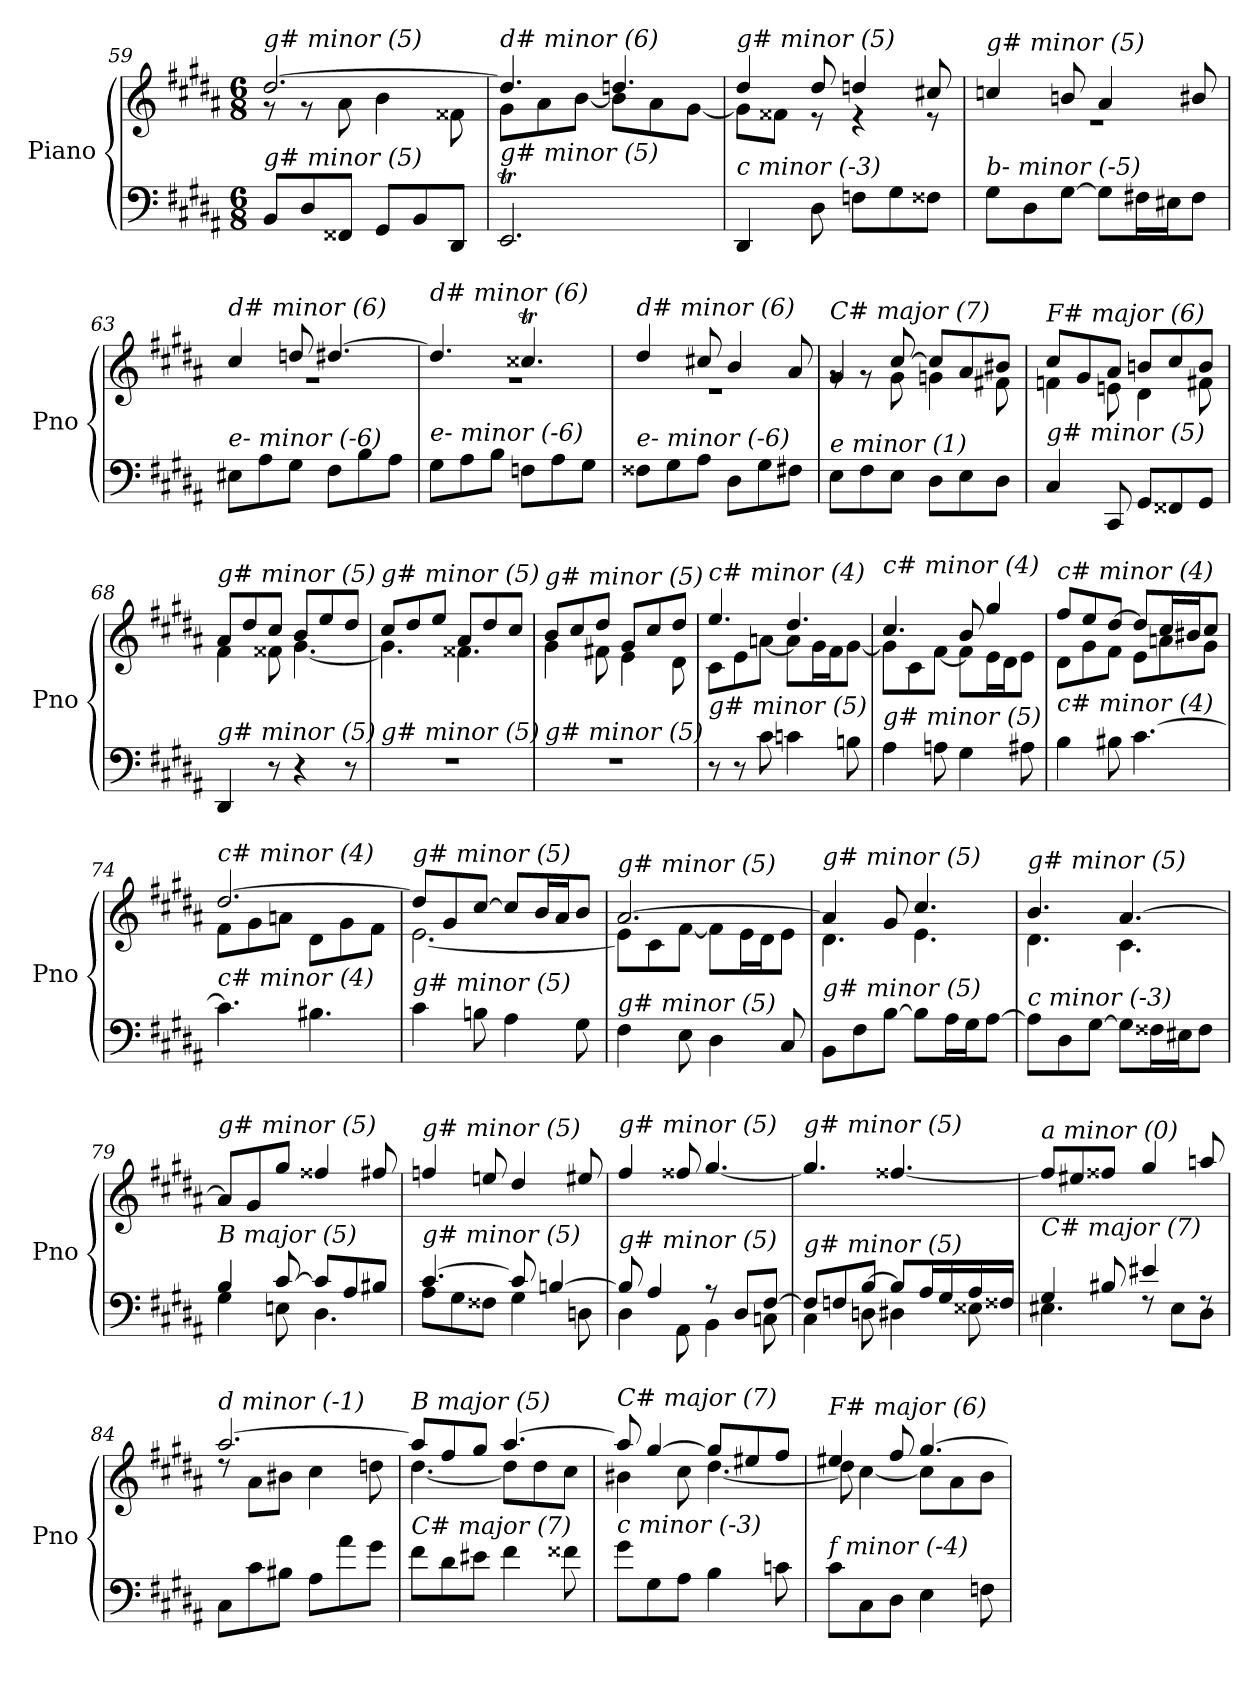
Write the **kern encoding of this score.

**kern	**kern
*part1	*part1
*staff2	*staff1
*I"Piano	*
*I'Pno	*
*clefF4	*clefG2
*k[f#c#g#d#a#]	*k[f#c#g#d#a#]
*M6/8	*M6/8
=59	=59
*	*^
!	!LO:TX:i:t=g# minor (5)	!
!LO:TX:i:t=g# minor (5)	!	!
8BB/L	[2.dd#/	8r
8D#/	.	8r
8FF##X/J	.	8a#\
8GG#/L	.	4b\
8BB/	.	.
8DD#/J	.	8f##X\
=60	=60	=60
!	!LO:TX:i:t=d# minor (6)	!
!LO:TX:i:t=g# minor (5)	!	!
2.EET/	4.dd#/]	8g#\L
.	.	8a#\
.	.	[8b\J
.	4.ddni/	8b\L]
.	.	8a#\
.	.	[8g#\J
!!LO:PB:g=z	!!
=61	=61	=61
!	!LO:TX:i:t=g# minor (5)	!
!LO:TX:i:t=c minor (-3)	!	!
4DD#/	4dd#/	8g#\L]
.	.	8f##X\J
8D#\	8dd#/	8r
8Fni\L	4ddni/	4r
8G#\	.	.
8F##X\J	8cc#X/	8r
=62	=62	=62
!	!LO:TX:i:t=g# minor (5)	!
!LO:TX:i:t=b- minor (-5)	!	!
8G#\L	4ccni/	2.r
8D#\	.	.
[8G#\J	8bn/	.
8G#\L]	4a#/	.
16F#X\L	.	.
16E#X\J	.	.
8F#\J	8b#Xj/	.
=63	=63	=63
!	!LO:TX:i:t=d# minor (6)	!
!LO:TX:i:t=e- minor (-6)	!	!
8E#X\L	4cc#/	2.r
8A#\	.	.
8G#\J	8ddni/	.
8F#\L	[4.dd#/	.
8B\	.	.
8A#\J	.	.
=64	=64	=64
!	!LO:TX:i:t=d# minor (6)	!
!LO:TX:i:t=e- minor (-6)	!	!
8G#\L	4.dd#/]	2.r
8A#\	.	.
8B\J	.	.
8Fni\L	4.cc##Xtj/	.
8A#\	.	.
8G#\J	.	.
=65	=65	=65
!	!LO:TX:i:t=d# minor (6)	!
!LO:TX:i:t=e- minor (-6)	!	!
8F##Xj\L	4dd#/	2.r
8G#\	.	.
8A#\J	8cc#X/	.
8D#\L	4b/	.
8G#\	.	.
8F#X\J	8a#/	.
!!LO:LB:g=z	!!
=66	=66	=66
!	!LO:TX:i:t=C# major (7)	!
!LO:TX:i:t=e minor (1)	!	!
8E\L	4g#/	8rg
8F#\	.	8rg
8E\J	[8cc#/	8g#\
8D#\L	8cc#/L]	4gni\
8E\	8a#/	.
8D#\J	8b#X/J	8f#X\
=67	=67	=67
!	!LO:TX:i:t=F# major (6)	!
!LO:TX:i:t=g# minor (5)	!	!
4C#/	8cc#/L	4fni\
.	8g#/	.
8CC#/	8a#/J	8en\
8GG#/L	8bn/L	4d#\
8FF##X/	8cc#/	.
8GG#/J	8b/J	8f#Xi\
=68	=68	=68
!	!LO:TX:i:t=g# minor (5)	!
!LO:TX:i:t=g# minor (5)	!	!
4DD#/	8a#/L	4f#\
.	8dd#/	.
8r	8cc#/J	8f##X\
4r	8b/L	[4.g#\
.	8ee/	.
8r	8dd#/J	.
=69	=69	=69
!	!LO:TX:i:t=g# minor (5)	!
!LO:TX:i:t=g# minor (5)	!	!
2.r	8cc#/L	4.g#\]
.	8dd#/	.
.	8ee/J	.
.	8a#/L	4.f##X\
.	8dd#/	.
.	8cc#/J	.
=70	=70	=70
!	!LO:TX:i:t=g# minor (5)	!
!LO:TX:i:t=g# minor (5)	!	!
2.r	8b/L	4g#\
.	8cc#/	.
.	8dd#/J	8f#X\
.	8g#/L	4e\
.	8cc#/	.
.	8dd#/J	8d#\
!!LO:LB:g=z	!!
=71	=71	=71
!	!LO:TX:i:t=c# minor (4)	!
!LO:TX:i:t=g# minor (5)	!	!
8r	4.ee/	8c#\L
8r	.	8e\
8c#\	.	[8an\J
4cni\	4.dd#/	8a\L]
.	.	16g#\L
.	.	16f#\J
8Bn\	.	[8g#\J
=72	=72	=72
!	!LO:TX:i:t=c# minor (4)	!
!LO:TX:i:t=g# minor (5)	!	!
4A#\	4.cc#/	8g#\L]
.	.	8c#\
8An\	.	[8f#\J
4G#\	8b/	8f#\L]
.	4gg#/	16e\L
.	.	16d#\J
8A#X\	.	8e\J
=73	=73	=73
!	!LO:TX:i:t=c# minor (4)	!
!LO:TX:i:t=c# minor (4)	!	!
4B\	8ff#/L	8d#\L
.	8ee/	8g#\
8B#X\	[8dd#/J	8f#\J
[4.c#\	8dd#/L]	8e\L
.	16cc#/L	8an\
.	16b#X/J	.
.	8cc#/J	8g#\J
=74	=74	=74
!	!LO:TX:i:t=c# minor (4)	!
!LO:TX:i:t=c# minor (4)	!	!
4.c#\]	[2.dd#/	8f#\L
.	.	8g#\
.	.	8an\J
4.B#X\	.	8d#\L
.	.	8g#\
.	.	8f#\J
=75	=75	=75
!	!LO:TX:i:t=g# minor (5)	!
!LO:TX:i:t=g# minor (5)	!	!
4c#\	8dd#/L]	[2.e\
.	8g#/	.
8Bn\	[8cc#/J	.
4A#\	8cc#/L]	.
.	16b/L	.
.	16a#/J	.
8G#\	8b/J	.
!!LO:LB:g=z	!!
=76	=76	=76
!	!LO:TX:i:t=g# minor (5)	!
!LO:TX:i:t=g# minor (5)	!	!
4F#\	[2.a#/	8e\L]
.	.	8c#\
8E\	.	[8f#\J
4D#\	.	8f#\L]
.	.	16e\L
.	.	16d#\J
8C#/	.	8e\J
=77	=77	=77
!	!LO:TX:i:t=g# minor (5)	!
!LO:TX:i:t=g# minor (5)	!	!
8BB\L	4a#/]	4.d#\
8F#\	.	.
[8B\J	8g#/	.
8B\L]	4.cc#/	4.e\
16A#\L	.	.
16G#\J	.	.
[8A#\J	.	.
=78	=78	=78
!	!LO:TX:i:t=g# minor (5)	!
!LO:TX:i:t=c minor (-3)	!	!
8A#\L]	4.b/	4.d#\
8D#\	.	.
[8G#\J	.	.
8G#\L]	[4.a#/	4.c#\
16F##X\L	.	.
16E#X\J	.	.
8F##\J	.	.
*	*v	*v
=79	=79
*^	*
!	!	!LO:TX:i:t=g# minor (5)
!LO:TX:i:t=B major (5)	!	!
4B/	4G#\	8a#/L]
.	.	8g#/
[8c#/	8En\	8gg#/J
8c#/L]	4.D#\	4ff##X/
8A#/	.	.
8B#X/J	.	8ff#X/
=80	=80	=80
!	!	!LO:TX:i:t=g# minor (5)
!LO:TX:i:t=g# minor (5)	!	!
[4.c#/	8A#\L	4ffni/
.	8G#\	.
.	8F##X\J	8een/
8c#/]	4G#\	4dd#/
[4Bn/	.	.
.	8Dni\	8ee#Xj/
!!LO:LB:g=z
=81	=81	=81
!	!	!LO:TX:i:t=g# minor (5)
!LO:TX:i:t=g# minor (5)	!	!
8B/]	4D#\	4ff#/
4A#/	.	.
.	8AA#\	8ff##X/
8r	4BB\	[4.gg#/
8D#/L	.	.
[8F#/J	8Cni\	.
=82	=82	=82
!	!	!LO:TX:i:t=g# minor (5)
!LO:TX:i:t=g# minor (5)	!	!
8F#/L]	4C#\	4.gg#/]
8Fni/	.	.
[8B/J	8Dni\	.
8B/L]	4D#\	[4.ff##X/
16A#/L	.	.
16G#/	.	.
16A#/	8E##Xi\	.
16F##X/JJ	.	.
=83	=83	=83
!	!	!LO:TX:i:t=a minor (0)
!LO:TX:i:t=C# major (7)	!	!
4G#/	4.E#X\	8ff##/L]
.	.	8ee#X/
8B#X/	.	8ff##X/J
4e#X/	8rF	4gg#/
.	8E#\L	.
8rF	8D#\J	8aani/
=84	=84	=84
*	*	*^
!	!	!LO:TX:i:t=d minor (-1)	!
!LO:TX:i:t=C# major (7)	!	!	!
*v	*v	*	*
8C#\L	[2.aa#/	8rdd
8c#\	.	8a#\L
8B#X\J	.	8b#Xj\J
8A#\L	.	4cc#\
8a#\	.	.
8g#\J	.	8ddni\
=85	=85	=85
!	!LO:TX:i:t=B major (5)	!
!LO:TX:i:t=C# major (7)	!	!
8f#\L	8aa#/L]	[4.dd#\
8d#\	8ff#/	.
8e#X\J	8gg#/J	.
4f#\	[4.aa#/	8dd#\L]
.	.	8dd#\
8f##X\	.	8cc#\J
!!LO:LB:g=z	!!
=86	=86	=86
!	!LO:TX:i:t=C# major (7)	!
!LO:TX:i:t=c minor (-3)	!	!
8g#\L	8aa#/]	4b#X\
8G#\	[4gg#/	.
8A#\J	.	8cc#\
4B\	8gg#/L]	[4.dd#\
.	8ee#X/	.
8cni\	8ff#/J	.
=87	=87	=87
!	!LO:TX:i:t=F# major (6)	!
!LO:TX:i:t=f minor (-4)	!	!
8c#\L	4ee#X/	8dd#\]
8C#\	.	[4cc#\
8D#\J	8ff#/	.
4E\	[4.gg#/	8cc#\L]
.	.	8a#\
8Fni\	.	8b\J
*	*v	*v
=	=
*-	*-
